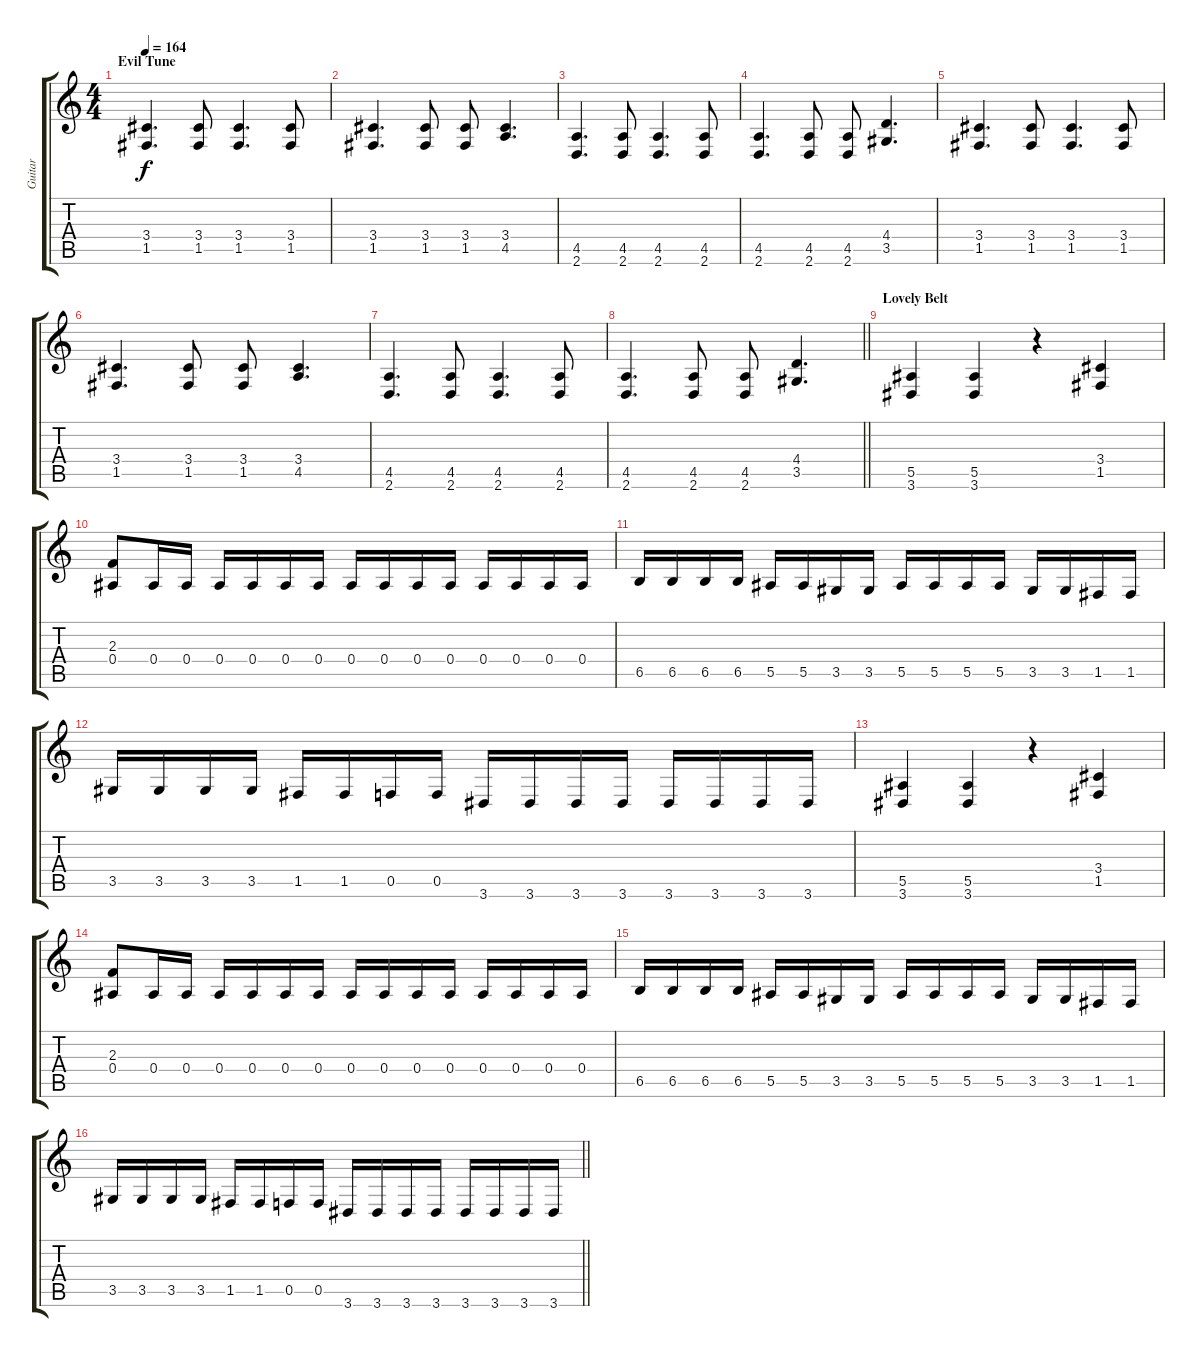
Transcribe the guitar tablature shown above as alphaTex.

\track ("Guitar" "Guitar") {instrument distortionguitar}
\staff {score tabs}
\tuning (C4 G3 Eb3 Bb2 F2 C2) {hide}
\ts (4 4)
\section ("" "Evil Tune")
\tempo 164
\clef g2
\ks c
(3.4 1.5).4{d dy f} (3.4 1.5).8 (3.4 1.5).4{d} (3.4 1.5).8 |
(3.4 1.5).4{d} (3.4 1.5).8 (3.4 1.5).8 (3.4 4.5).4{d} |
(4.5 2.6).4{d} (4.5 2.6).8 (4.5 2.6).4{d} (4.5 2.6).8 |
(4.5 2.6).4{d} (4.5 2.6).8 (4.5 2.6).8 (4.4 3.5).4{d} |
(3.4 1.5).4{d} (3.4 1.5).8 (3.4 1.5).4{d} (3.4 1.5).8 |
(3.4 1.5).4{d} (3.4 1.5).8 (3.4 1.5).8 (3.4 4.5).4{d} |
(4.5 2.6).4{d} (4.5 2.6).8 (4.5 2.6).4{d} (4.5 2.6).8 |
\barLineRight lightlight
(4.5 2.6).4{d} (4.5 2.6).8 (4.5 2.6).8 (4.4 3.5).4{d} |
\section ("" "Lovely Belt")
(5.5 3.6).4 (5.5 3.6).4 r.4 (3.4 1.5).4 |
(2.3 0.4).8 0.4.16 0.4.16 0.4.16 0.4.16 0.4.16 0.4.16 0.4.16 0.4.16 0.4.16 0.4.16 0.4.16 0.4.16 0.4.16 0.4.16 |
6.5.16 6.5.16 6.5.16 6.5.16 5.5.16 5.5.16 3.5.16 3.5.16 5.5.16 5.5.16 5.5.16 5.5.16 3.5.16 3.5.16 1.5.16 1.5.16 |
3.5.16 3.5.16 3.5.16 3.5.16 1.5.16 1.5.16 0.5.16 0.5.16 3.6.16 3.6.16 3.6.16 3.6.16 3.6.16 3.6.16 3.6.16 3.6.16 |
(5.5 3.6).4 (5.5 3.6).4 r.4 (3.4 1.5).4 |
(2.3 0.4).8 0.4.16 0.4.16 0.4.16 0.4.16 0.4.16 0.4.16 0.4.16 0.4.16 0.4.16 0.4.16 0.4.16 0.4.16 0.4.16 0.4.16 |
6.5.16 6.5.16 6.5.16 6.5.16 5.5.16 5.5.16 3.5.16 3.5.16 5.5.16 5.5.16 5.5.16 5.5.16 3.5.16 3.5.16 1.5.16 1.5.16 |
\barLineRight lightlight
3.5.16 3.5.16 3.5.16 3.5.16 1.5.16 1.5.16 0.5.16 0.5.16 3.6.16 3.6.16 3.6.16 3.6.16 3.6.16 3.6.16 3.6.16 3.6.16
